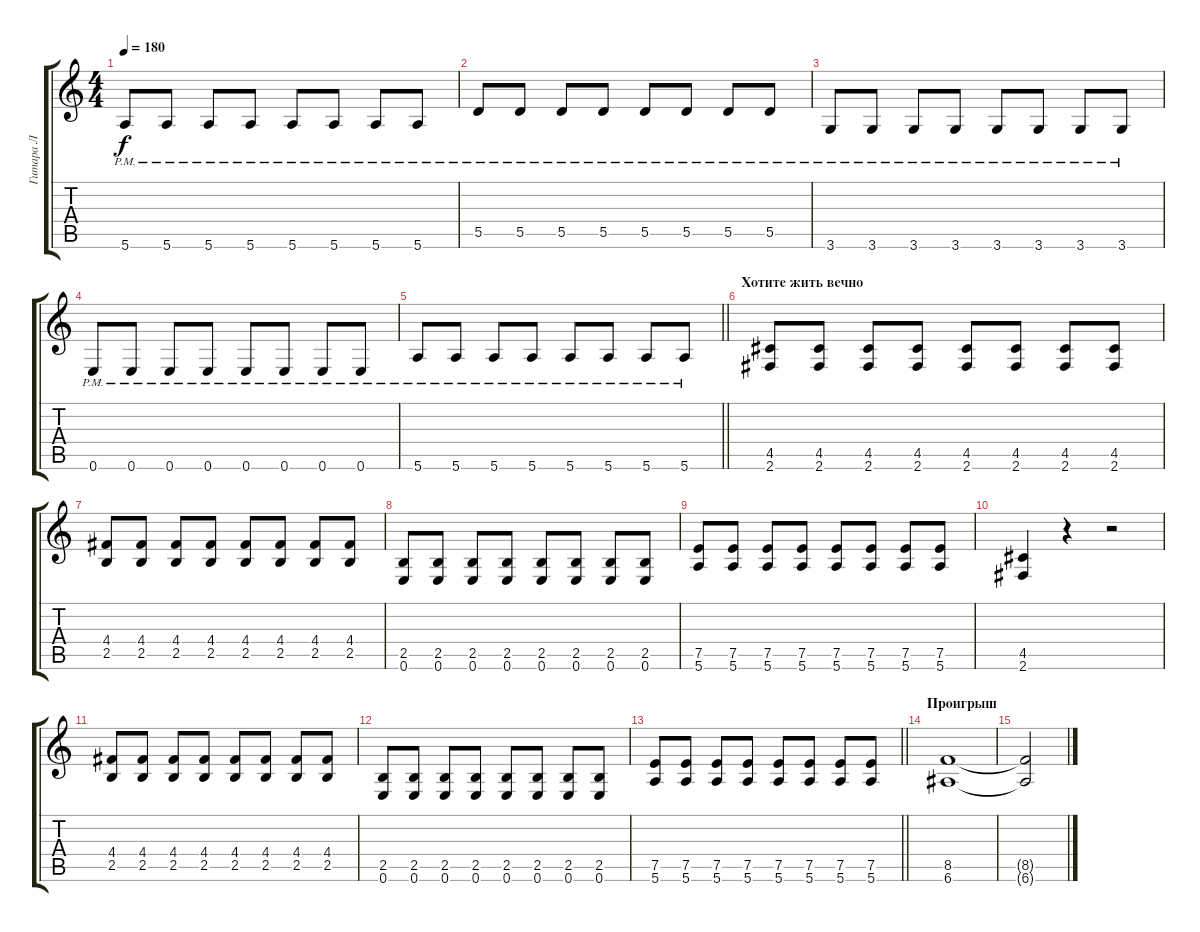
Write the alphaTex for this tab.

\track ("Гитара Л" "Гитара Л") {instrument distortionguitar}
\staff {score tabs}
\tuning (E4 B3 G3 D3 A2 E2) {hide}
\ts (4 4)
\tempo 180
\clef g2
\ks c
5.6{pm}.8{dy f} 5.6{pm}.8 5.6{pm}.8 5.6{pm}.8 5.6{pm}.8 5.6{pm}.8 5.6{pm}.8 5.6{pm}.8 |
5.5{pm}.8 5.5{pm}.8 5.5{pm}.8 5.5{pm}.8 5.5{pm}.8 5.5{pm}.8 5.5{pm}.8 5.5{pm}.8 |
3.6{pm}.8 3.6{pm}.8 3.6{pm}.8 3.6{pm}.8 3.6{pm}.8 3.6{pm}.8 3.6{pm}.8 3.6{pm}.8 |
0.6{pm}.8 0.6{pm}.8 0.6{pm}.8 0.6{pm}.8 0.6{pm}.8 0.6{pm}.8 0.6{pm}.8 0.6{pm}.8 |
\barLineRight lightlight
5.6{pm}.8 5.6{pm}.8 5.6{pm}.8 5.6{pm}.8 5.6{pm}.8 5.6{pm}.8 5.6{pm}.8 5.6{pm}.8 |
\section ("" "Хотите жить вечно")
(4.5 2.6).8 (4.5 2.6).8 (4.5 2.6).8 (4.5 2.6).8 (4.5 2.6).8 (4.5 2.6).8 (4.5 2.6).8 (4.5 2.6).8 |
(4.4 2.5).8 (4.4 2.5).8 (4.4 2.5).8 (4.4 2.5).8 (4.4 2.5).8 (4.4 2.5).8 (4.4 2.5).8 (4.4 2.5).8 |
(2.5 0.6).8 (2.5 0.6).8 (2.5 0.6).8 (2.5 0.6).8 (2.5 0.6).8 (2.5 0.6).8 (2.5 0.6).8 (2.5 0.6).8 |
(7.5 5.6).8 (7.5 5.6).8 (7.5 5.6).8 (7.5 5.6).8 (7.5 5.6).8 (7.5 5.6).8 (7.5 5.6).8 (7.5 5.6).8 |
(4.5 2.6).4 r.4 r.2 |
(4.4 2.5).8 (4.4 2.5).8 (4.4 2.5).8 (4.4 2.5).8 (4.4 2.5).8 (4.4 2.5).8 (4.4 2.5).8 (4.4 2.5).8 |
(2.5 0.6).8 (2.5 0.6).8 (2.5 0.6).8 (2.5 0.6).8 (2.5 0.6).8 (2.5 0.6).8 (2.5 0.6).8 (2.5 0.6).8 |
\barLineRight lightlight
(7.5 5.6).8 (7.5 5.6).8 (7.5 5.6).8 (7.5 5.6).8 (7.5 5.6).8 (7.5 5.6).8 (7.5 5.6).8 (7.5 5.6).8 |
\section ("" "Проигрыш")
(8.5 6.6).1 |
(8.5{t} 6.6{t}).2
